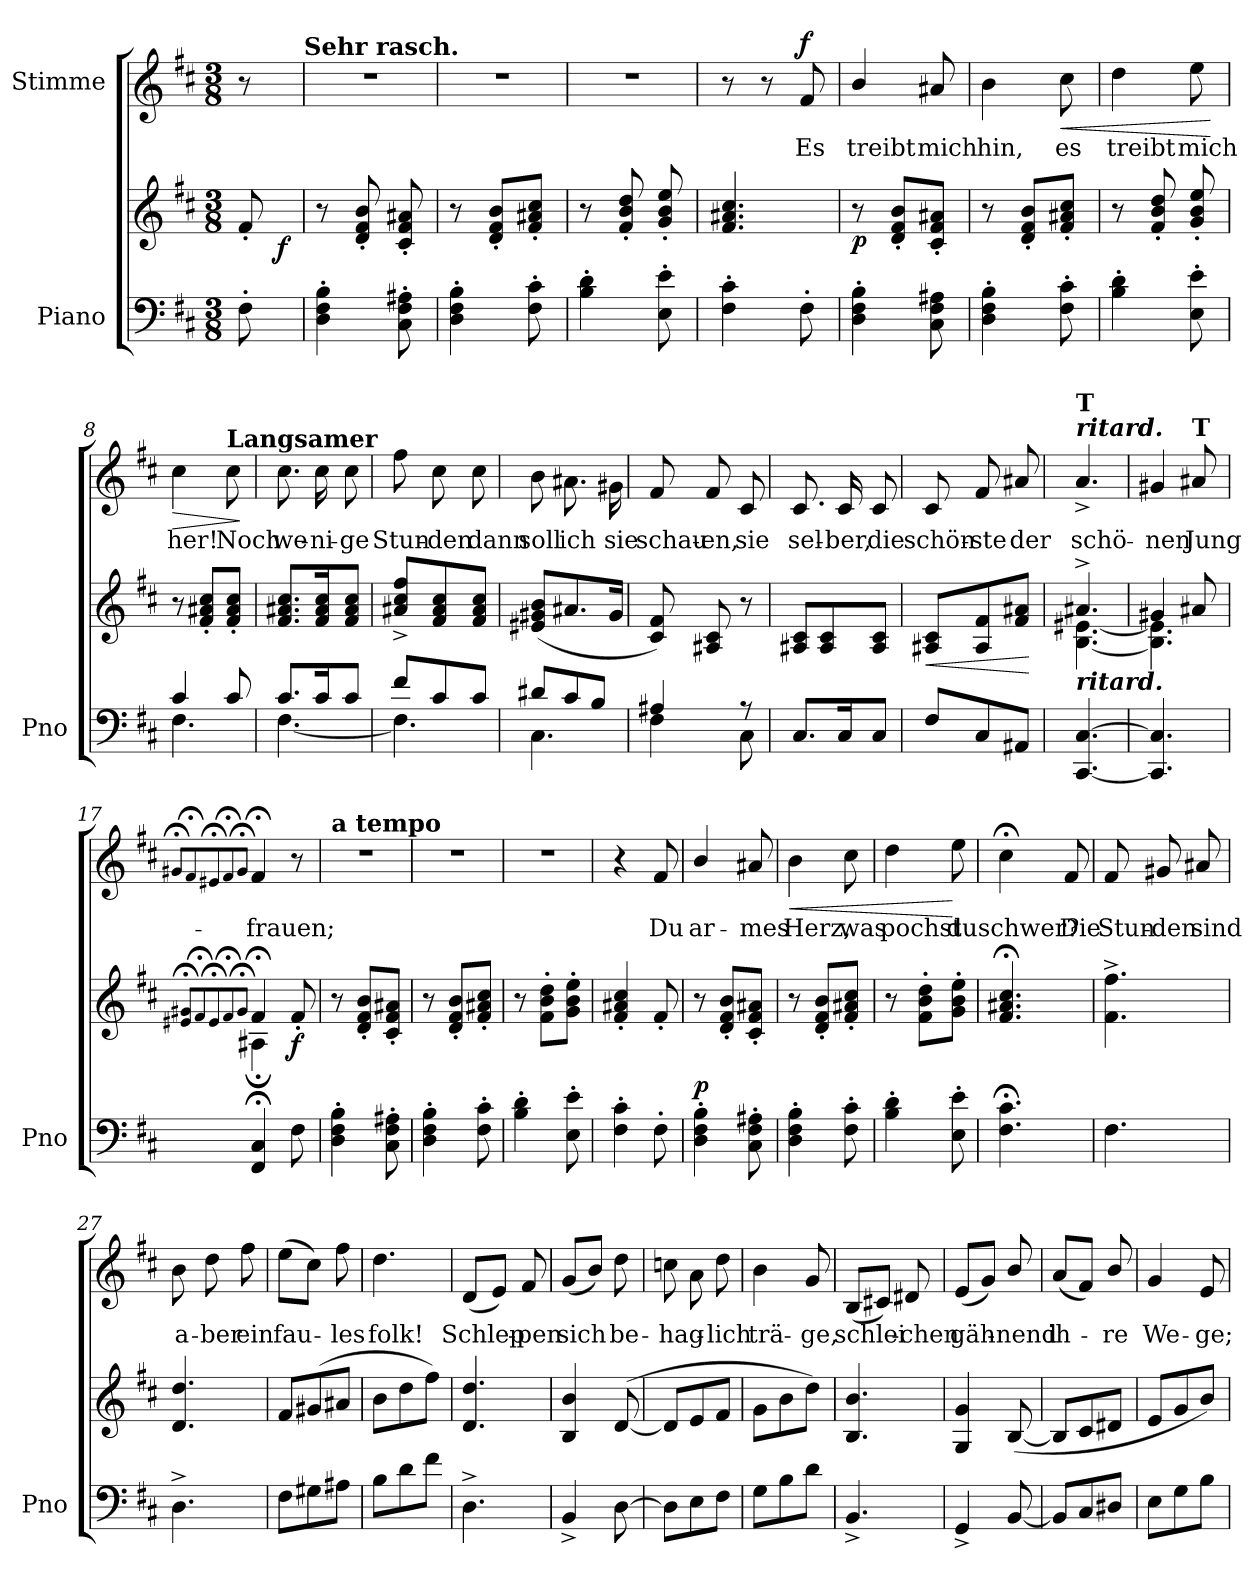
**kern	**kern	**dynam	**kern	**text	**dynam
*part2	*part2	*part2	*part1	*part1	*part1
*staff3	*staff2	*staff2/3	*staff1	*staff1	*staff1
*I"Piano	*	*	*I"Stimme	*	*
*I'Pno	*	*	*	*	*
*clefF4	*clefG2	*	*clefG2	*	*
*k[f#c#]	*k[f#c#]	*	*k[f#c#]	*	*
*M3/8	*M3/8	*	*M3/8	*	*
=	=	=	=	=	=
8F#'\	8f#'/	.	8r	.	.
!	!	!LO:DY:b	!	!	!
16ryy	16ryy	f	16ryy	.	.
!	!	!	!LO:TX:a:B:t=Sehr rasch.	!	!
=1	=1	=1	=1	=1	=1
4D\' 4F#\' 4B\'	8r	.	4.r	.	.
.	8d/' 8f#/' 8b/'	.	.	.	.
8C#\' 8F#\' 8A#X\'	8c#/' 8f#/' 8a#X/'	.	.	.	.
=2	=2	=2	=2	=2	=2
4D\' 4F#\' 4B\'	8r	.	4.r	.	.
.	8d/' 8f#/' 8b/'L	.	.	.	.
8F#\' 8c#\'	8f#/' 8a#X/' 8cc#/'J	.	.	.	.
=3	=3	=3	=3	=3	=3
4B\' 4d\'	8r	.	4.r	.	.
.	8f#/' 8b/' 8dd/'	.	.	.	.
8E\' 8e\'	8g/' 8b/' 8ee/'	.	.	.	.
=4	=4	=4	=4	=4	=4
4F#\' 4c#\'	4.f#/ 4.a#X/ 4.cc#/	.	8r	.	.
.	.	.	8r	.	.
!	!	!	!	!LO:LY:b	!LO:DY:a
8F#'\	.	.	8f#/	Es	f
=5	=5	=5	=5	=5	=5
!	!	!LO:DY:b	!	!LO:LY:b	!
4D\' 4F#\' 4B\'	8r	p	4b/	treibt	.
.	8d/' 8f#/' 8b/'L	.	.	.	.
!	!	!	!	!LO:LY:b	!
8C#\ 8F#\ 8A#X\	8c#/' 8f#/' 8a#X/'J	.	8a#X/	mich	.
=6	=6	=6	=6	=6	=6
!	!	!	!	!LO:LY:b	!
4D\' 4F#\' 4B\'	8r	.	4b\	hin,	.
.	8d/' 8f#/' 8b/'L	.	.	.	.
!	!	!	!	!LO:LY:b	!LO:HP:b
8F#\' 8c#\'	8f#/' 8a#X/' 8cc#/'J	.	8cc#\	es	<
=7	=7	=7	=7	=7	=7
!	!	!	!	!LO:LY:b	!
4B\' 4d\'	8r	.	4dd\	treibt	.
.	8f#/' 8b/' 8dd/'	.	.	.	.
!	!	!	!	!LO:LY:b	!
8E\' 8e\'	8g/' 8b/' 8ee/'	.	8ee\	mich	.
.	.	.	.	.	[
=8	=8	=8	=8	=8	=8
*^	*	*	*	*	*
!	!	!	!	!	!LO:LY:b	!LO:HP:b
4c#/	4.F#\	8r	.	4cc#\	her!	>
.	.	8f#/' 8a#X/' 8cc#/'L	.	.	.	.
!	!	!	!	!LO:TX:a:B:t=Langsamer	!	!
!	!	!	!	!	!LO:LY:b	!
8c#/	.	8f#/' 8a#/' 8cc#/'J	.	8cc#\	Noch	.
*v	*v	*	*	*	*	*
.	.	.	.	.	]
=9	=9	=9	=9	=9	=9
*^	*	*	*	*	*
!	!	!	!	!	!LO:LY:b	!
8.c#/L	[4.F#\	8.f#/ 8.a#X/ 8.cc#/L	.	8.cc#\	we-	.
!	!	!	!	!	!LO:LY:b	!
16c#/K	.	16f#/ 16a#/ 16cc#/K	.	16cc#\	-ni-	.
!	!	!	!	!	!LO:LY:b	!
8c#/J	.	8f#/ 8a#/ 8cc#/J	.	8cc#\	-ge	.
!!LO:LB:g=z
=10	=10	=10	=10	=10	=10	=10
!	!	!	!	!	!LO:LY:b	!
8f#/L	4.F#\]	8a#X/^ 8cc#/^ 8ff#/^L	.	8ff#\	Stun-	.
!	!	!	!	!	!LO:LY:b	!
8c#/	.	8f#/ 8a#/ 8cc#/	.	8cc#\	-den	.
!	!	!	!	!	!LO:LY:b	!
8c#/J	.	8f#/ 8a#/ 8cc#/J	.	8cc#\	dann	.
=11	=11	=11	=11	=11	=11	=11
!	!	!	!	!	!LO:LY:b	!
8d#X/L	4.C#\	(<8e#X/ 8g#X/ 8b/L	.	8b\	soll	.
!	!	!	!	!	!LO:LY:b	!
8c#/	.	8.a#X/	.	8.a#X\	ich	.
8B/J	.	.	.	.	.	.
!	!	!	!	!	!LO:LY:b	!
.	.	16g#/Jk	.	16g#X\	sie	.
=12	=12	=12	=12	=12	=12	=12
!	!	!	!	!	!LO:LY:b	!
4A#X/	4F#\	8c#/ 8f#/)	.	8f#/	schau-	.
!	!	!	!	!	!LO:LY:b	!
.	.	8A#X/ 8c#/	.	8f#/	-en,	.
!	!	!	!	!	!LO:LY:b	!
8r	8C#\	8r	.	8c#/	sie	.
=13	=13	=13	=13	=13	=13	=13
!	!	!	!	!	!LO:LY:b	!
*v	*v	*	*	*	*	*
8.C#/L	8A#X/ 8c#/L	.	8.c#/	sel-	.
.	8A#/ 8c#/	.	.	.	.
!	!	!	!	!LO:LY:b	!
16C#/K	.	.	16c#/	-ber,	.
!	!	!	!	!LO:LY:b	!
8C#/J	8A#/ 8c#/J	.	8c#/	die	.
=14	=14	=14	=14	=14	=14
!	!	!LO:HP:b	!	!LO:LY:b	!
8F#/L	8A#X/ 8c#/L	<	8c#/	schön-	.
!	!	!	!	!LO:LY:b	!
8C#/	8A#/ 8f#/	.	8f#/	-ste	.
!	!	!	!	!LO:LY:b	!
8AA#X/J	8f#/ 8a#X/J	.	8a#X/	der	.
.	.	[	.	.	.
=15	=15	=15	=15	=15	=15
*	*^	*	*	*	*
!	!	!	!	!LO:TX:a:Bi:t=ritard.	!	!
!	!	!	!	!LO:TX:a:B:t=T	!	!
!LO:TX:a:Bi:t=ritard.	!	!	!	!	!	!
!	!	!	!	!	!LO:LY:b	!
[4.CC#/ [4.C#/	4.a#X^/	[4.B\ [4.e#X\	.	4.a^/	schö-	.
=16	=16	=16	=16	=16	=16	=16
!	!	!	!	!	!LO:LY:b	!
4.CC#/] 4.C#/]	4g#X/	4.B\] 4.e#\]	.	4g#X/	-nen	.
!	!	!	!	!LO:TX:a:B:t=T	!	!
!	!	!	!	!	!LO:LY:b	!
.	8a#X/	.	.	8a#X/	Jung-	.
=17	=17	=17	=17	=17	=17	=17
.	8qe#X/;< 8qg#X/;<L	.	.	8qg#X;</L	.	.
.	8qf#;</	.	.	8qf#;</	.	.
.	8qe#;</	.	.	8qe#X;</	.	.
.	8qf#;</	.	.	8qf#;</	.	.
.	8qg#;</J	.	.	8qg#;</J	.	.
!	!	!	!	!	!LO:LY:b	!
4FF#/;< 4C#/;<	4f#;</	4A#X;\	.	4f#;</	frauen;	.
!	!	!	!LO:DY:b	!	!	!
8F#\	8f#'/	8ryy	f	8r	.	.
!!LO:LB:g=z
=18	=18	=18	=18	=18	=18	=18
!	!	!	!	!LO:TX:a:B:t=a tempo	!	!
*	*v	*v	*	*	*	*
4D\' 4F#\' 4B\'	8r	.	4.r	.	.
.	8d/' 8f#/' 8b/'L	.	.	.	.
8C#\' 8F#\' 8A#X\'	8c#/' 8f#/' 8a#X/'J	.	.	.	.
=19	=19	=19	=19	=19	=19
4D\' 4F#\' 4B\'	8r	.	4.r	.	.
.	8d/' 8f#/' 8b/'L	.	.	.	.
8F#\' 8c#\'	8f#/' 8a#X/' 8cc#/'J	.	.	.	.
=20	=20	=20	=20	=20	=20
4B\' 4d\'	8r	.	4.r	.	.
.	8f#\' 8b\' 8dd\'L	.	.	.	.
8E\' 8e\'	8g\' 8b\' 8ee\'J	.	.	.	.
=21	=21	=21	=21	=21	=21
4F#\' 4c#\'	4f#/' 4a#X/' 4cc#/'	.	4r	.	.
!	!	!	!	!LO:LY:b	!
8F#'\	8f#'/	.	8f#/	-Du	.
=22	=22	=22	=22	=22	=22
!	!	!LO:DY:a=2	!	!LO:LY:b	!
4D\' 4F#\' 4B\'	8r	p	4b/	ar-	.
.	8d/' 8f#/' 8b/'L	.	.	.	.
!	!	!	!	!LO:LY:b	!
8C#\' 8F#\' 8A#X\'	8c#/' 8f#/' 8a#X/'J	.	8a#X/	-mes	.
=23	=23	=23	=23	=23	=23
!	!	!	!	!LO:LY:b	!LO:HP:b
4D\' 4F#\' 4B\'	8r	.	4b\	Herz,	<
.	8d/' 8f#/' 8b/'L	.	.	.	.
!	!	!	!	!LO:LY:b	!
8F#\' 8c#\'	8f#/' 8a#X/' 8cc#/'J	.	8cc#\	was	.
=24	=24	=24	=24	=24	=24
!	!	!	!	!LO:LY:b	!
4B\' 4d\'	8r	.	4dd\	pochst	.
.	8f#\' 8b\' 8dd\'L	.	.	.	.
!	!	!	!	!LO:LY:b	!
8E\' 8e\'	8g\' 8b\' 8ee\'J	.	8ee\	du	[
=25	=25	=25	=25	=25	=25
!	!	!	!	!LO:LY:b	!
4.F#\;< 4.c#\;<	4.f#/;< 4.a#X/;< 4.cc#/;<	.	4cc#;<\	schwer?	.
!	!	!	!	!LO:LY:b	!
.	.	.	8f#/	Die	.
=26	=26	=26	=26	=26	=26
!	!	!	!	!LO:LY:b	!
4.F#\	4.f#\^ 4.ff#\^	.	8f#/	Stun-	.
!	!	!	!	!LO:LY:b	!
.	.	.	8g#X/	-den	.
!	!	!	!	!LO:LY:b	!
.	.	.	8a#X/	sind	.
=27	=27	=27	=27	=27	=27
!	!	!	!	!LO:LY:b	!
4.D^\	4.d/ 4.dd/	.	8b\	a-	.
!	!	!	!	!LO:LY:b	!
.	.	.	8dd\	-ber	.
!	!	!	!	!LO:LY:b	!
.	.	.	8ff#\	ein	.
!!LO:LB:g=z
=28	=28	=28	=28	=28	=28
!	!	!	!	!LO:LY:b	!
8F#\L	8f#/L	.	(>8ee\L	-fau-	.
8G#X\	(>8g#X/	.	8cc#\J)	.	.
!	!	!	!	!LO:LY:b	!
8A#X\J	8a#X/J	.	8ff#\	-les	.
=29	=29	=29	=29	=29	=29
!	!	!	!	!LO:LY:b	!
8B\L	8b\L	.	4.dd\	folk!	.
8d\	8dd\	.	.	.	.
8f#\J	8ff#\J)	.	.	.	.
=30	=30	=30	=30	=30	=30
!	!	!	!	!LO:LY:b	!
4.D^\	4.d/ 4.dd/	.	(<8d/L	Schlep-	.
.	.	.	8e/J)	.	.
!	!	!	!	!LO:LY:b	!
.	.	.	8f#/	-pen	.
=31	=31	=31	=31	=31	=31
!	!	!	!	!LO:LY:b	!
4BB^/	4B/ 4b/	.	(<8g/L	sich	.
.	.	.	8b/J)	.	.
!	!	!	!	!LO:LY:b	!
[8D\	(>[8d/	.	8dd\	be-	.
=32	=32	=32	=32	=32	=32
!	!	!	!	!LO:LY:b	!
8D\L]	8d/L]	.	8ccn\	-hag-	.
8E\	8e/	.	8a\	.	.
!	!	!	!	!LO:LY:b	!
8F#\J	8f#/J	.	8dd\	-lich	.
=33	=33	=33	=33	=33	=33
!	!	!	!	!LO:LY:b	!
8G\L	8g\L	.	4b\	trä-	.
8B\	8b\	.	.	.	.
!	!	!	!	!LO:LY:b	!
8d\J	8dd\J)	.	8g/	-ge,	.
=34	=34	=34	=34	=34	=34
!	!	!	!	!LO:LY:b	!
4.BB^/	4.B/ 4.b/	.	(<8B/L	-schlei-	.
.	.	.	8c#X/J)	.	.
!	!	!	!	!LO:LY:b	!
.	.	.	8d#X/	-chen	.
=35	=35	=35	=35	=35	=35
!	!	!	!	!LO:LY:b	!
4GG^/	4G/ 4g/	.	(<8e/L	gäh-	.
.	.	.	8g/J)	.	.
!	!	!	!	!LO:LY:b	!
[8BB/	(<[8B/	.	8b/	-nend	.
=36	=36	=36	=36	=36	=36
!	!	!	!	!LO:LY:b	!
8BB/L]	8B/L]	.	(<8a/L	ih-	.
8C#/	8c#/	.	8f#/J)	.	.
!	!	!	!	!LO:LY:b	!
8D#X/J	8d#X/J	.	8b/	-re	.
!!LO:PB:g=z
=37	=37	=37	=37	=37	=37
!	!	!	!	!LO:LY:b	!
8E\L	8e/L	.	4g/	We-	.
8G\	8g/	.	.	.	.
!	!	!	!	!LO:LY:b	!
8B\J	8b/J)	.	8e/	-ge;	.
=	=	=	=	=	=
*-	*-	*-	*-	*-	*-
